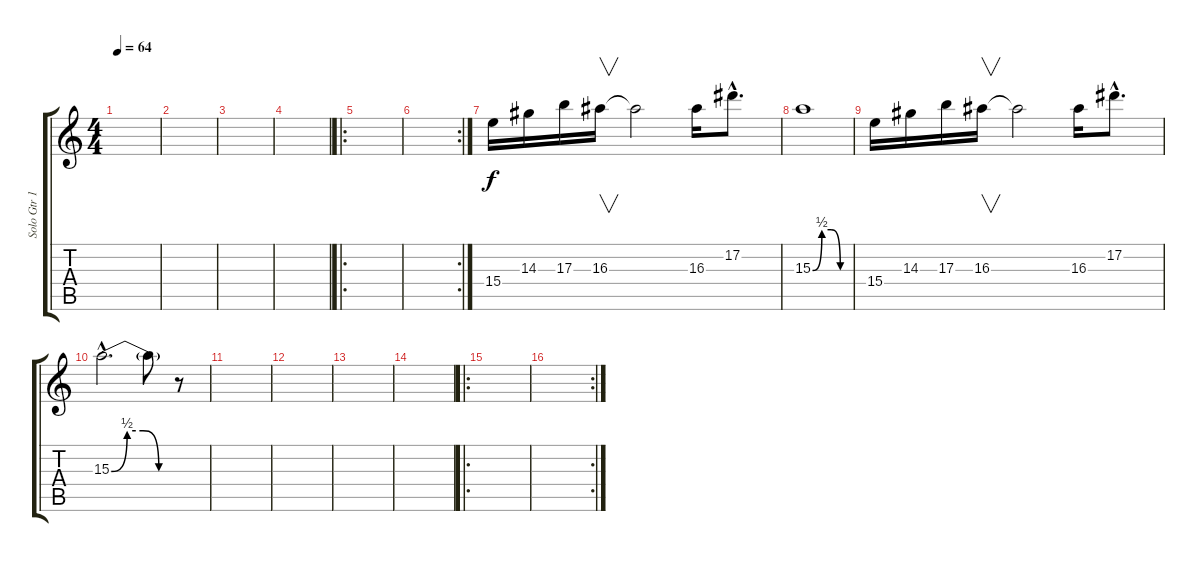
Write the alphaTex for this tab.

\track ("Solo Gtr 1" "Solo Gtr 1") {instrument distortionguitar}
\staff {score tabs}
\tuning (Eb4 Bb3 Gb3 Db3 Ab2 Eb2) {hide}
\ts (4 4)
\tempo 64
\clef g2
\ks c
|
|
|
|
\ro
|
\rc 2
|
15.4.16 14.3.16 17.3.16 16.3.16{v} 16.3{t}.2 16.3.16 17.2{hac}.8{d} |
15.3{be (custom 0 0 15 2 30 2 45 0 60 0)}.1 |
15.4.16 14.3.16 17.3.16 16.3.16{v} 16.3{t}.2 16.3.16 17.2{hac}.8{d} |
15.3{be (custom 0 0 15 2 30 2 45 0 60 0) hac}.2{d} 15.3{t}.8 r.8 |
|
|
|
|
\ro
|
\rc 2
